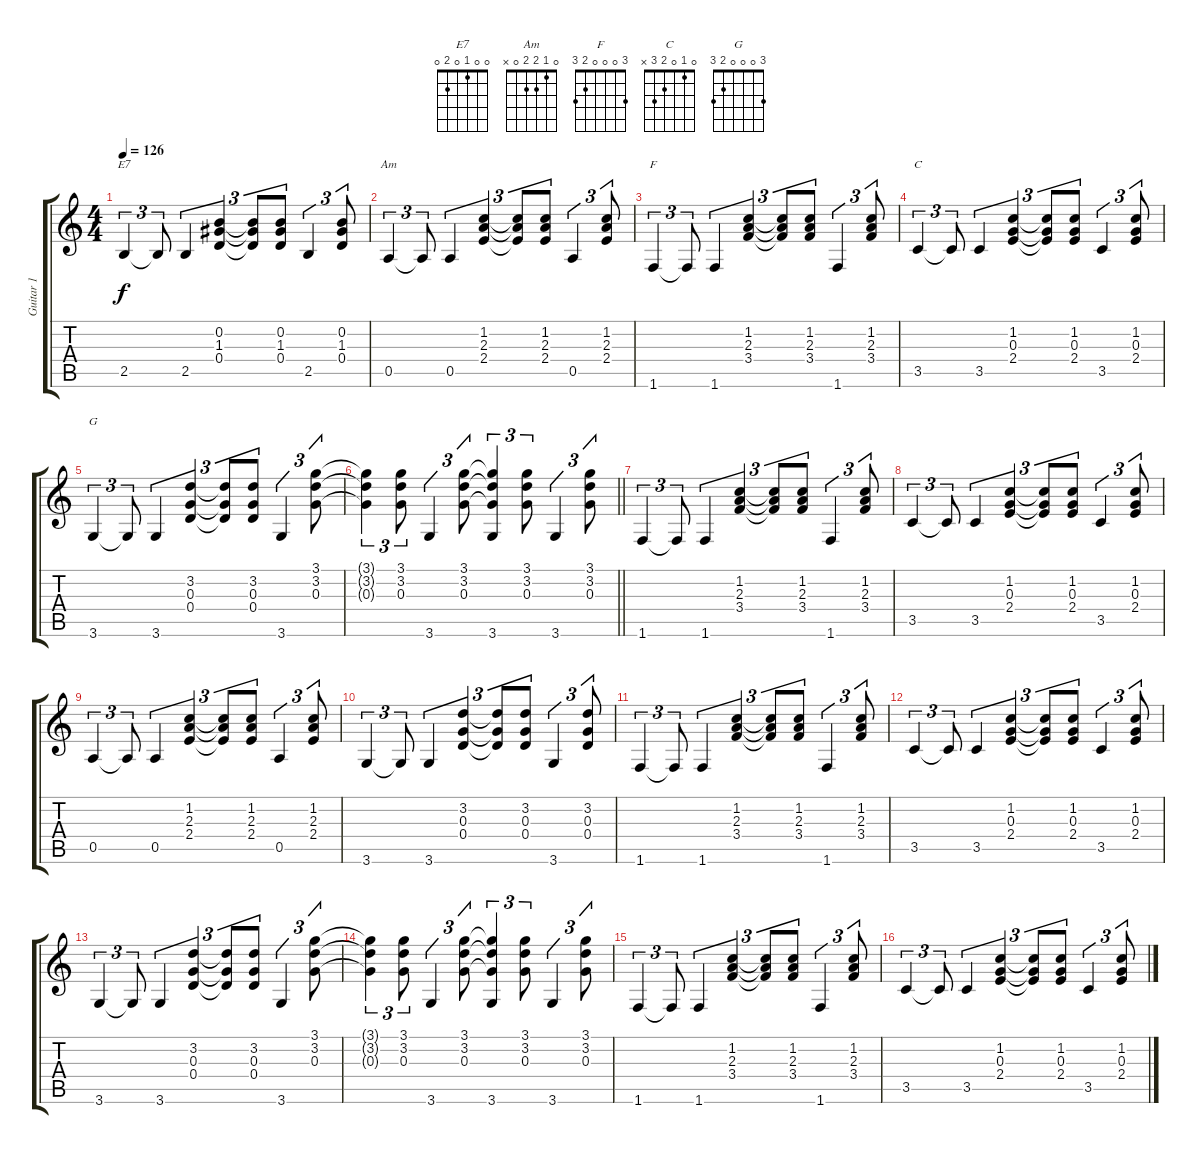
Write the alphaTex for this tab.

\track ("Guitar 1" "Guitar 1") {instrument acousticguitarnylon}
\staff {score tabs}
\tuning (E4 B3 G3 D3 A2 E2) {hide}
\chord ("E7" 0 0 1 0 2 0)
\chord ("Am" 0 1 2 2 0 x)
\chord ("F" 3 0 0 0 2 3)
\chord ("C" 0 1 0 2 3 x)
\chord ("G" 3 0 0 0 2 3)
\ts (4 4)
\tempo 126
\clef g2
\ks c
2.5.4{tu (3 2) ch "E7" dy f} 2.5{t}.8{tu (3 2)} 2.5.4{tu (3 2)} (0.2 1.3 0.4).4{tu (3 2)} (0.2{t} 1.3{t} 0.4{t}).8{tu (3 2)} (0.2 1.3 0.4).8{tu (3 2)} 2.5.4{tu (3 2)} (0.2 1.3 0.4).8{tu (3 2)} |
0.5.4{tu (3 2) ch "Am"} 0.5{t}.8{tu (3 2)} 0.5.4{tu (3 2)} (1.2 2.3 2.4).4{tu (3 2)} (1.2{t} 2.3{t} 2.4{t}).8{tu (3 2)} (1.2 2.3 2.4).8{tu (3 2)} 0.5.4{tu (3 2)} (1.2 2.3 2.4).8{tu (3 2)} |
1.6.4{tu (3 2) ch "F"} 1.6{t}.8{tu (3 2)} 1.6.4{tu (3 2)} (1.2 2.3 3.4).4{tu (3 2)} (1.2{t} 2.3{t} 3.4{t}).8{tu (3 2)} (1.2 2.3 3.4).8{tu (3 2)} 1.6.4{tu (3 2)} (1.2 2.3 3.4).8{tu (3 2)} |
3.5.4{tu (3 2) ch "C"} 3.5{t}.8{tu (3 2)} 3.5.4{tu (3 2)} (1.2 0.3 2.4).4{tu (3 2)} (1.2{t} 0.3{t} 2.4{t}).8{tu (3 2)} (1.2 0.3 2.4).8{tu (3 2)} 3.5.4{tu (3 2)} (1.2 0.3 2.4).8{tu (3 2)} |
3.6.4{tu (3 2) ch "G"} 3.6{t}.8{tu (3 2)} 3.6.4{tu (3 2)} (3.2 0.3 0.4).4{tu (3 2)} (3.2{t} 0.3{t} 0.4{t}).8{tu (3 2)} (3.2 0.3 0.4).8{tu (3 2)} 3.6.4{tu (3 2)} (3.1 3.2 0.3).8{tu (3 2)} |
\barLineRight lightlight
(3.1{t} 3.2{t} 0.3{t}).4{tu (3 2)} (3.1 3.2 0.3).8{tu (3 2)} 3.6.4{tu (3 2)} (3.1 3.2 0.3).8{tu (3 2)} (3.1{t} 3.2{t} 0.3{t} 3.6).4{tu (3 2)} (3.1 3.2 0.3).8{tu (3 2)} 3.6.4{tu (3 2)} (3.1 3.2 0.3).8{tu (3 2)} |
\section ("" "")
1.6.4{tu (3 2)} 1.6{t}.8{tu (3 2)} 1.6.4{tu (3 2)} (1.2 2.3 3.4).4{tu (3 2)} (1.2{t} 2.3{t} 3.4{t}).8{tu (3 2)} (1.2 2.3 3.4).8{tu (3 2)} 1.6.4{tu (3 2)} (1.2 2.3 3.4).8{tu (3 2)} |
3.5.4{tu (3 2)} 3.5{t}.8{tu (3 2)} 3.5.4{tu (3 2)} (1.2 0.3 2.4).4{tu (3 2)} (1.2{t} 0.3{t} 2.4{t}).8{tu (3 2)} (1.2 0.3 2.4).8{tu (3 2)} 3.5.4{tu (3 2)} (1.2 0.3 2.4).8{tu (3 2)} |
0.5.4{tu (3 2)} 0.5{t}.8{tu (3 2)} 0.5.4{tu (3 2)} (1.2 2.3 2.4).4{tu (3 2)} (1.2{t} 2.3{t} 2.4{t}).8{tu (3 2)} (1.2 2.3 2.4).8{tu (3 2)} 0.5.4{tu (3 2)} (1.2 2.3 2.4).8{tu (3 2)} |
3.6.4{tu (3 2)} 3.6{t}.8{tu (3 2)} 3.6.4{tu (3 2)} (3.2 0.3 0.4).4{tu (3 2)} (3.2{t} 0.3{t} 0.4{t}).8{tu (3 2)} (3.2 0.3 0.4).8{tu (3 2)} 3.6.4{tu (3 2)} (3.2 0.3 0.4).8{tu (3 2)} |
1.6.4{tu (3 2)} 1.6{t}.8{tu (3 2)} 1.6.4{tu (3 2)} (1.2 2.3 3.4).4{tu (3 2)} (1.2{t} 2.3{t} 3.4{t}).8{tu (3 2)} (1.2 2.3 3.4).8{tu (3 2)} 1.6.4{tu (3 2)} (1.2 2.3 3.4).8{tu (3 2)} |
3.5.4{tu (3 2)} 3.5{t}.8{tu (3 2)} 3.5.4{tu (3 2)} (1.2 0.3 2.4).4{tu (3 2)} (1.2{t} 0.3{t} 2.4{t}).8{tu (3 2)} (1.2 0.3 2.4).8{tu (3 2)} 3.5.4{tu (3 2)} (1.2 0.3 2.4).8{tu (3 2)} |
3.6.4{tu (3 2)} 3.6{t}.8{tu (3 2)} 3.6.4{tu (3 2)} (3.2 0.3 0.4).4{tu (3 2)} (3.2{t} 0.3{t} 0.4{t}).8{tu (3 2)} (3.2 0.3 0.4).8{tu (3 2)} 3.6.4{tu (3 2)} (3.1 3.2 0.3).8{tu (3 2)} |
(3.1{t} 3.2{t} 0.3{t}).4{tu (3 2)} (3.1 3.2 0.3).8{tu (3 2)} 3.6.4{tu (3 2)} (3.1 3.2 0.3).8{tu (3 2)} (3.1{t} 3.2{t} 0.3{t} 3.6).4{tu (3 2)} (3.1 3.2 0.3).8{tu (3 2)} 3.6.4{tu (3 2)} (3.1 3.2 0.3).8{tu (3 2)} |
1.6.4{tu (3 2)} 1.6{t}.8{tu (3 2)} 1.6.4{tu (3 2)} (1.2 2.3 3.4).4{tu (3 2)} (1.2{t} 2.3{t} 3.4{t}).8{tu (3 2)} (1.2 2.3 3.4).8{tu (3 2)} 1.6.4{tu (3 2)} (1.2 2.3 3.4).8{tu (3 2)} |
3.5.4{tu (3 2)} 3.5{t}.8{tu (3 2)} 3.5.4{tu (3 2)} (1.2 0.3 2.4).4{tu (3 2)} (1.2{t} 0.3{t} 2.4{t}).8{tu (3 2)} (1.2 0.3 2.4).8{tu (3 2)} 3.5.4{tu (3 2)} (1.2 0.3 2.4).8{tu (3 2)}
